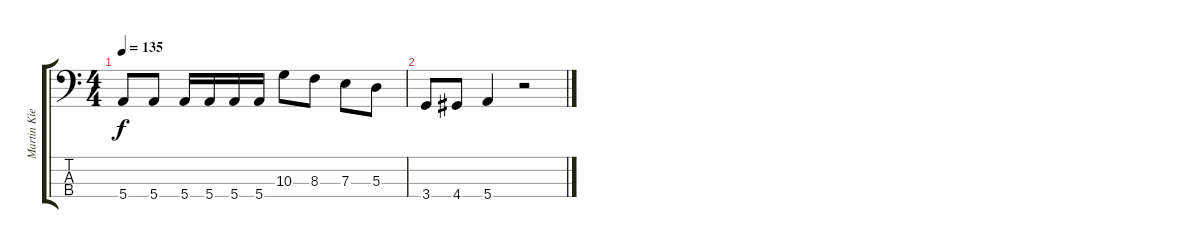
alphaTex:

\track ("Martin Kielland-Brandt" "Martin Kie") {instrument electricbassfinger}
\staff {score tabs}
\tuning (G2 D2 A1 E1) {hide}
\ts (4 4)
\tempo 135
\clef f4
\ks c
5.4.8{dy f} 5.4.8 5.4.16 5.4.16 5.4.16 5.4.16 10.3.8 8.3.8 7.3.8 5.3.8 |
3.4.8 4.4.8 5.4.4 r.2
